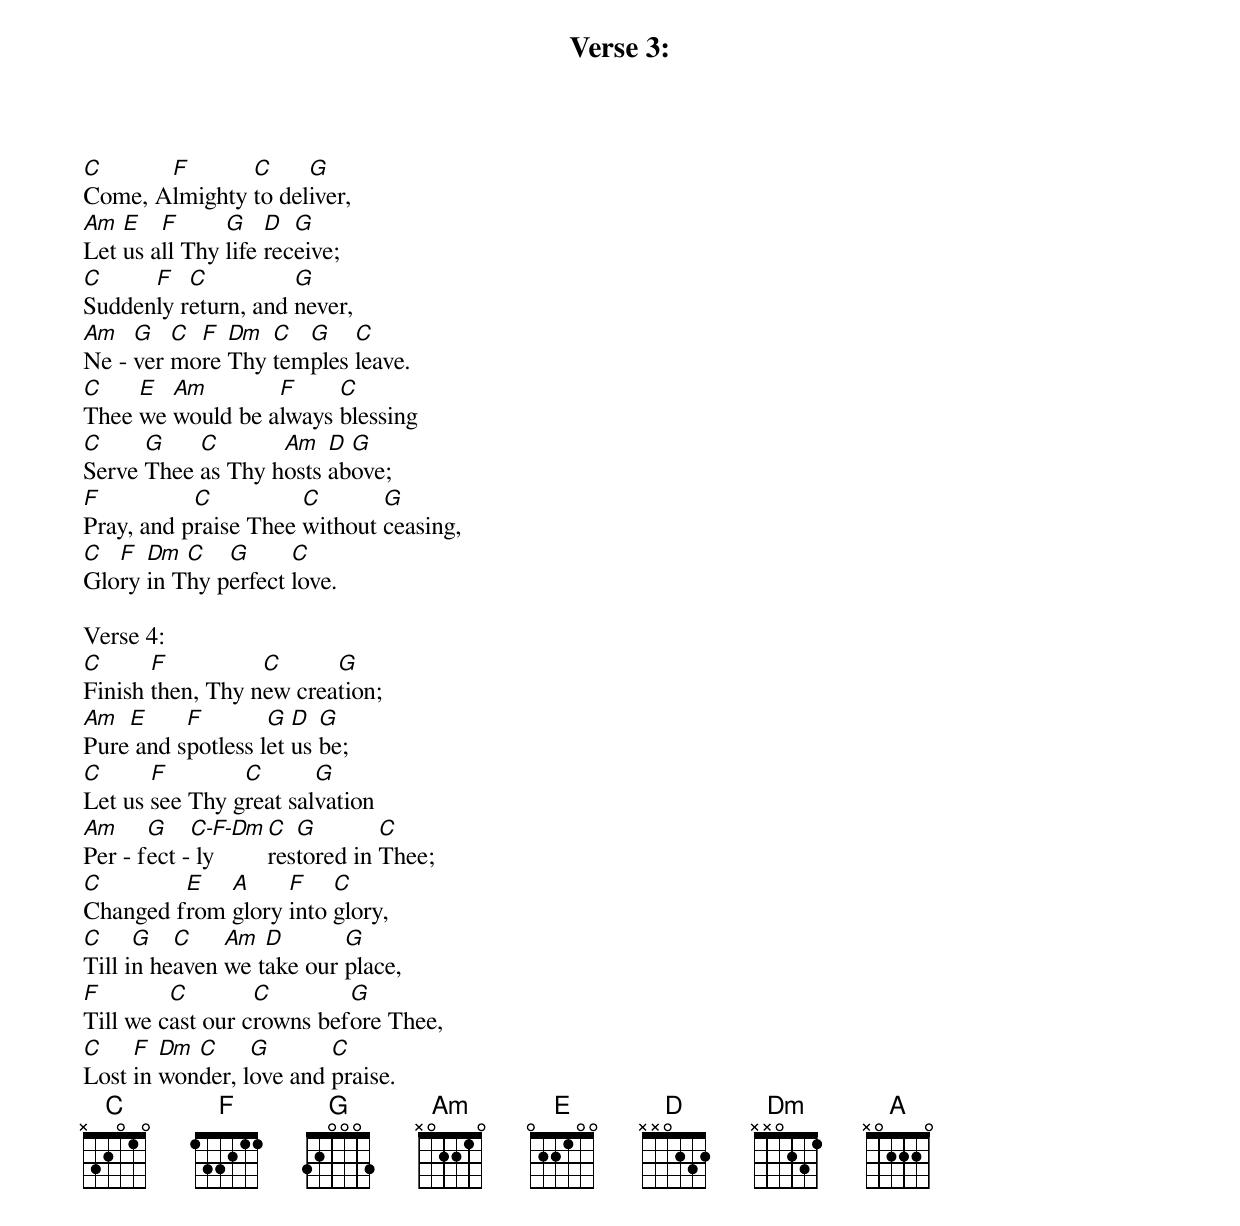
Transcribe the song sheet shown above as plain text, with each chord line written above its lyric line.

Verse 3:
C      F       C     G
Come, Almighty to deliver,
Am  E   F      G    D  G
Let us all Thy life receive;
C     F   C          G
Suddenly return, and never,
Am   G   C F  Dm  C  G    C
Ne - ver more Thy temples leave.
C    E  Am        F     C
Thee we would be always blessing
C     G    C       Am   D G
Serve Thee as Thy hosts above;
F          C          C       G
Pray, and praise Thee without ceasing,
C  F  Dm  C   G      C
Glory in Thy perfect love.

Verse 4:
C      F          C      G
Finish then, Thy new creation;
Am  E     F        G  D  G
Pure and spotless let us be;
C      F        C       G
Let us see Thy great salvation
Am     G    C-F-Dm   C  G        C
Per - fect - ly      restored in Thee;
C        E   A     F    C
Changed from glory into glory,
C     G   C    Am  D       G
Till in heaven we take our place,
F        C        C        G
Till we cast our crowns before Thee,
C    F  Dm C     G       C
Lost in wonder, love and praise.
